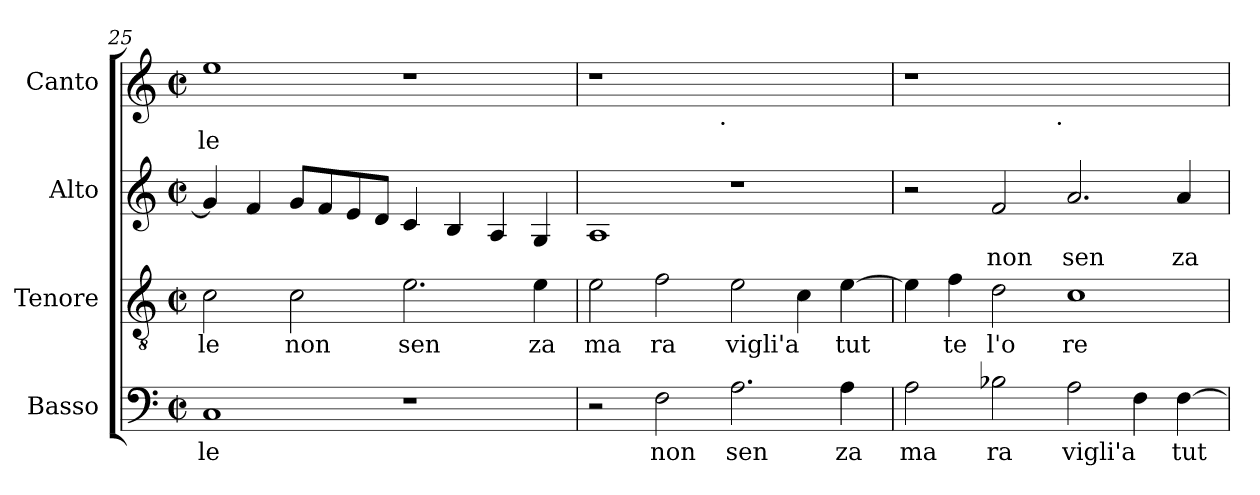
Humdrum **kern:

**kern	**text	**kern	**text	**kern	**text	**kern	**text
*part4	*part4	*part3	*part3	*part2	*part2	*part1	*part1
*staff4	*staff4	*staff3	*staff3	*staff2	*staff2	*staff1	*staff1
*I"Basso	*	*I"Tenore	*	*I"Alto	*	*I"Canto	*
*clefF4	*	*clefGv2	*	*clefG2	*	*clefG2	*
*k[]	*	*k[]	*	*k[]	*	*k[]	*
*C:	*	*C:	*	*C:	*	*C:	*
*M2/2	*	*M2/2	*	*M2/2	*	*M2/2	*
*met(c|)	*	*met(c|)	*	*met(c|)	*	*met(c|)	*
=25	=25	=25	=25	=25	=25	=25	=25
!	!LO:LY:b:cj	!	!LO:LY:b:cj	!	!LO:LY:b:cj	!	!LO:LY:b:cj
1C	le	2c\	le	4g/]	.	1ee	le
!	!	!	!	!	!LO:LY:b:cj	!	!
.	.	.	.	4f/	.	.	.
!	!	!	!LO:LY:b:cj	!	!LO:LY:b:cj	!	!
.	.	2c\	non	8g/L	.	.	.
!	!	!	!	!	!LO:LY:b:cj	!	!
.	.	.	.	8f/	.	.	.
!	!	!	!	!	!LO:LY:b:cj	!	!
.	.	.	.	8e/	.	.	.
!	!	!	!	!	!LO:LY:b:cj	!	!
.	.	.	.	8d/J	.	.	.
!	!	!	!LO:LY:b:cj	!	!LO:LY:b:cj	!	!
1r	.	2.e\	sen	4c/	.	1r	.
!	!	!	!	!	!LO:LY:b:cj	!	!
.	.	.	.	4B/	.	.	.
!	!	!	!	!	!LO:LY:b:cj	!	!
.	.	.	.	4A/	.	.	.
!	!	!	!LO:LY:b:cj	!	!LO:LY:b:cj	!	!
.	.	4e\	za	4G/	.	.	.
=26	=26	=26	=26	=26	=26	=26	=26
!	!	!	!LO:LY:b:cj	!	!LO:LY:b:cj	!	!
*	*	*	*	*	*	*^	*
2r	.	2e\	ma	1A	.	1r	2ryy	.
!	!LO:LY:b:cj	!	!LO:LY:b:cj	!	!	!	!	!
2F\	non	2f\	ra	.	.	.	4...ryy	.
!	!	!	!	!	!	!	!LO:TX:b:t=.	!
.	.	.	.	.	.	.	1ryy	.
!	!LO:LY:b:cj	!	!LO:LY:b:cj	!	!	!	!	!
2.A\	sen	2e\	vigli'a	1r	.	1ryy	.	.
!	!	!	!LO:LY:b:cj	!	!	!	!	!
.	.	4c\	.	.	.	.	.	.
!	!LO:LY:b:cj	!	!LO:LY:b:cj	!	!	!	!	!
4A\	za	[>4e\	tut	.	.	.	.	.
.	.	.	.	.	.	.	32ryy	.
=27	=27	=27	=27	=27	=27	=27	=27	=27
!	!LO:LY:b:cj	!	!LO:LY:b:cj	!	!	!	!	!
2A\	ma	4e\]	.	2r	.	1r	2ryy	.
!	!	!	!LO:LY:b:cj	!	!	!	!	!
.	.	4f\	te	.	.	.	.	.
!	!LO:LY:b:cj	!	!LO:LY:b:cj	!	!LO:LY:b:cj	!	!	!
2B-X\	ra	2d\	l'o	2f/	non	.	4...ryy	.
!	!	!	!	!	!	!	!LO:TX:b:t=.	!
.	.	.	.	.	.	.	1ryy	.
!	!LO:LY:b:cj	!	!LO:LY:b:cj	!	!LO:LY:b:cj	!	!	!
2A\	vigli'a	1c	re	2.a/	sen	1ryy	.	.
!	!LO:LY:b:cj	!	!	!	!	!	!	!
4F\	.	.	.	.	.	.	.	.
!	!LO:LY:b:cj	!	!	!	!LO:LY:b:cj	!	!	!
[>4F\	tut	.	.	4a/	za	.	.	.
.	.	.	.	.	.	.	32ryy	.
*	*	*	*	*	*	*v	*v	*
=	=	=	=	=	=	=	=
*-	*-	*-	*-	*-	*-	*-	*-
